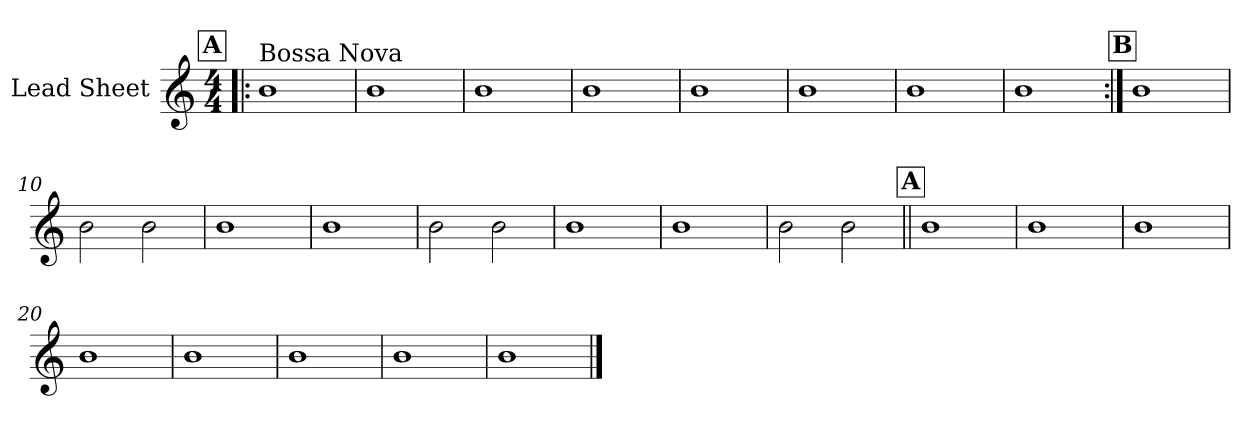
**kern
*part1
*staff1
*I"Lead Sheet
*clefG2
*k[]
*M4/4
!!LO:REH:place=s1:a:fs=14:t=A
=1!|:
!LO:TX:a:t=Bossa Nova
1b
=2
1b
=3
1b
=4
1b
!!LO:LB:g=z
=5
1b
=6
1b
=7
1b
=8
1b
!!LO:LB:g=z
!!LO:REH:place=s1:a:fs=14:t=B
=9:|!
1b
=10
2b\
2b\
=11
1b
=12
1b
!!LO:LB:g=z
=13
2b\
2b\
=14
1b
=15
1b
=16
2b\
2b\
!!LO:LB:g=z
!!LO:REH:place=s1:a:fs=14:t=A
=17||
1b
=18
1b
=19
1b
=20
1b
!!LO:LB:g=z
=21
1b
=22
1b
=23
1b
=24
1b
==
*-
